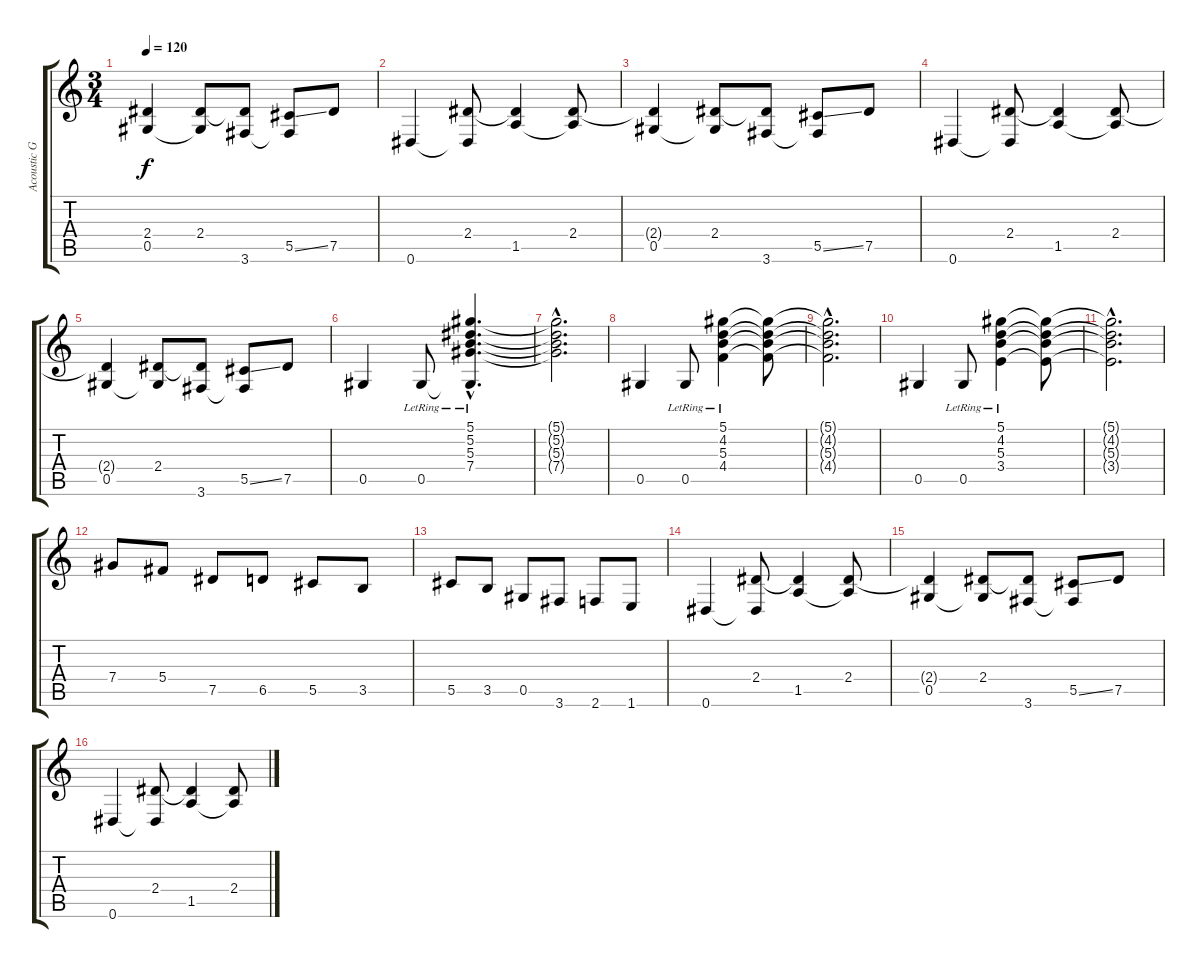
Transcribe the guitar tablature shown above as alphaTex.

\track ("Acoustic Guitar [Gilby]" "Acoustic G") {instrument acousticguitarsteel}
\staff {score tabs}
\tuning (Eb4 Bb3 Gb3 Db3 Ab2 Eb2) {hide}
\ts (3 4)
\tempo 120
\clef g2
\ks c
(2.4{t} 0.5).4{dy f} (2.4 0.5{t}).8 (2.4{t} 3.6).8 (5.5{ss} 3.6{t}).8 7.5.8 |
0.6.4 (2.4 0.6{t}).8 (2.4{t} 1.5).4 (2.4 1.5{t}).8 |
(2.4{t} 0.5).4 (2.4 0.5{t}).8 (2.4{t} 3.6).8 (5.5{ss} 3.6{t}).8 7.5.8 |
0.6.4 (2.4 0.6{t}).8 (2.4{t} 1.5).4 (2.4 1.5{t}).8 |
(2.4{t} 0.5).4 (2.4 0.5{t}).8 (2.4{t} 3.6).8 (5.5{ss} 3.6{t}).8 7.5.8 |
0.5.4 0.5{lr}.8 (5.1{hac lr} 5.2{hac lr} 5.3{hac lr} 7.4{hac lr} 0.5{hac t}).4{d} |
(5.1{hac t} 5.2{hac t} 5.3{hac t} 7.4{hac t}).2{d} |
0.5.4 0.5{lr}.8 (5.1{lr} 4.2{lr} 5.3{lr} 4.4{lr}).4 (5.1{t} 4.2{t} 5.3{t} 4.4{t}).8 |
(5.1{hac t} 4.2{hac t} 5.3{hac t} 4.4{hac t}).2{d} |
0.5.4 0.5{lr}.8 (5.1{lr} 4.2{lr} 5.3{lr} 3.4{lr}).4 (5.1{t} 4.2{t} 5.3{t} 3.4{t}).8 |
(5.1{hac t} 4.2{hac t} 5.3{hac t} 3.4{hac t}).2{d} |
7.4.8 5.4.8 7.5.8 6.5.8 5.5.8 3.5.8 |
5.5.8 3.5.8 0.5.8 3.6.8 2.6.8 1.6.8 |
0.6.4 (2.4 0.6{t}).8 (2.4{t} 1.5).4 (2.4 1.5{t}).8 |
(2.4{t} 0.5).4 (2.4 0.5{t}).8 (2.4{t} 3.6).8 (5.5{ss} 3.6{t}).8 7.5.8 |
0.6.4 (2.4 0.6{t}).8 (2.4{t} 1.5).4 (2.4 1.5{t}).8
